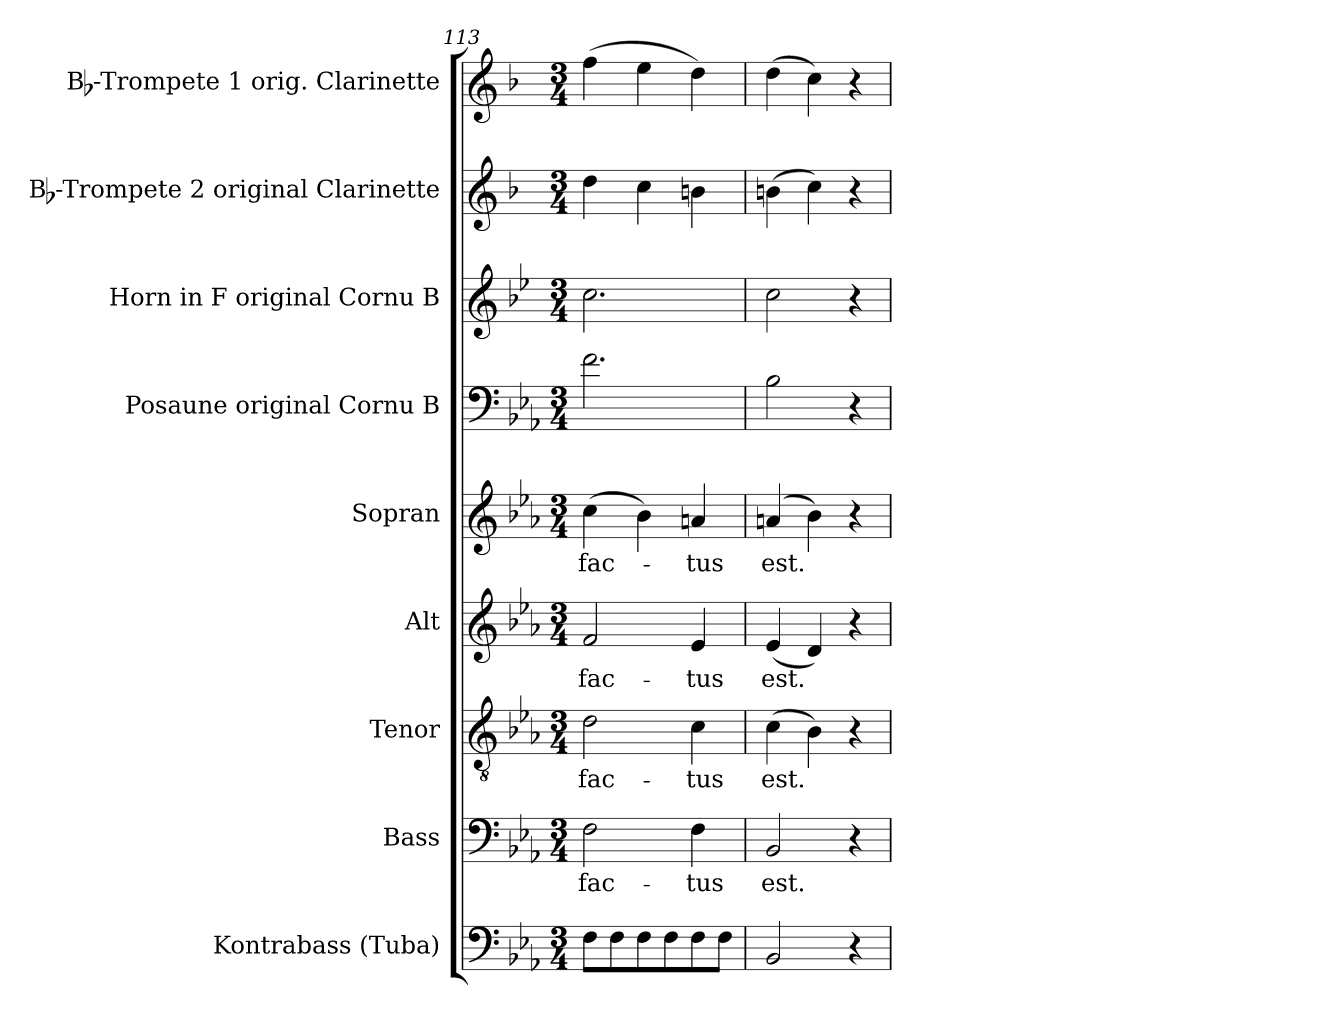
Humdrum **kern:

**kern	**kern	**text	**kern	**text	**kern	**text	**kern	**text	**kern	**kern	**kern	**kern
*part9	*part8	*part8	*part7	*part7	*part6	*part6	*part5	*part5	*part4	*part3	*part2	*part1
*staff9	*staff8	*staff8	*staff7	*staff7	*staff6	*staff6	*staff5	*staff5	*staff4	*staff3	*staff2	*staff1
*I"Kontrabass (Tuba)	*I"Bass	*	*I"Tenor	*	*I"Alt	*	*I"Sopran	*	*I"Posaune original Cornu B	*I"Horn in F original Cornu B	*I"Bb-Trompete 2 original Clarinette	*I"Bb-Trompete 1 orig. Clarinette
*I'Kb.	*I'B.	*	*I'T.	*	*I'A.	*	*I'S.	*	*I'Pos.	*I'Hrn.	*I'Bb Trp. 2	*I'Bb Trp. 1
*clefF4	*clefF4	*	*clefGv2	*	*clefG2	*	*clefG2	*	*clefF4	*clefG2	*clefG2	*clefG2
*ITrd7c12	*	*	*	*	*	*	*	*	*	*ITrd4c7	*ITrd1c2	*ITrd1c2
*k[b-e-a-]	*k[b-e-a-]	*	*k[b-e-a-]	*	*k[b-e-a-]	*	*k[b-e-a-]	*	*k[b-e-a-]	*k[b-e-a-]	*k[b-e-a-]	*k[b-e-a-]
*E-:	*E-:	*	*E-:	*	*E-:	*	*E-:	*	*E-:	*E-:	*E-:	*E-:
*M3/4	*M3/4	*	*M3/4	*	*M3/4	*	*M3/4	*	*M3/4	*M3/4	*M3/4	*M3/4
=113	=113	=113	=113	=113	=113	=113	=113	=113	=113	=113	=113	=113
!	!	!LO:LY:b	!	!LO:LY:b	!	!LO:LY:b	!	!LO:LY:b	!	!	!	!
8FF\L	2F\	fac-	2d\	fac-	2f/	fac-	(>4cc\	fac-	2.f\	2.f\	4cc\	(>4ee-\
8FF\	.	.	.	.	.	.	.	.	.	.	.	.
8FF\	.	.	.	.	.	.	4b-\)	.	.	.	4b-\	4dd\
8FF\	.	.	.	.	.	.	.	.	.	.	.	.
!	!	!LO:LY:b	!	!LO:LY:b	!	!LO:LY:b	!	!LO:LY:b	!	!	!	!
8FF\	4F\	-tus	4c\	-tus	4e-/	-tus	4an/	-tus	.	.	4an\	4cc\)
8FF\J	.	.	.	.	.	.	.	.	.	.	.	.
=114	=114	=114	=114	=114	=114	=114	=114	=114	=114	=114	=114	=114
!	!	!LO:LY:b	!	!LO:LY:b	!	!LO:LY:b	!	!LO:LY:b	!	!	!	!
2BBB-/	2BB-/	est.	(>4c\	est.	(<4e-/	est.	(4an/	est.	2B-\	2f\	(>4an\	(>4cc\
.	.	.	4B-\)	.	4d/)	.	4b-\)	.	.	.	4b-\)	4b-\)
4r	4r	.	4r	.	4r	.	4r	.	4r	4r	4r	4r
=	=	=	=	=	=	=	=	=	=	=	=	=
*-	*-	*-	*-	*-	*-	*-	*-	*-	*-	*-	*-	*-
